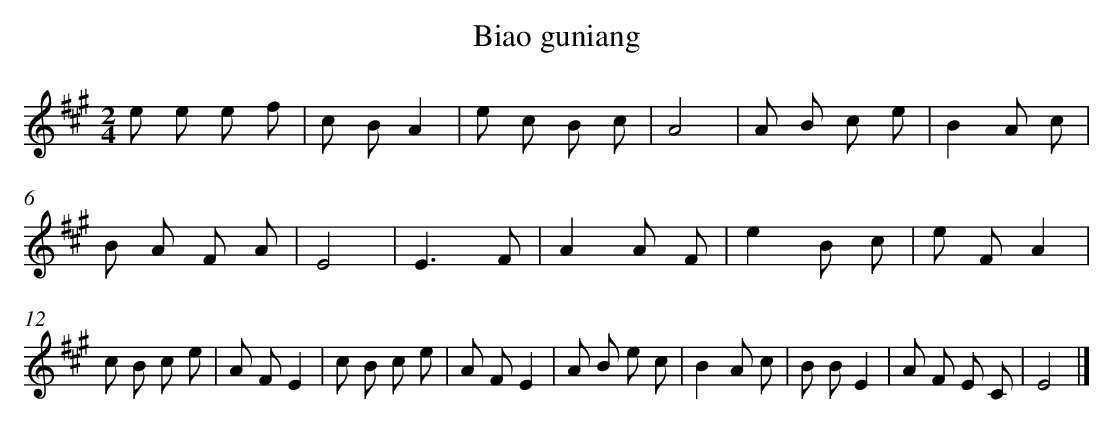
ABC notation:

X:1
T: Biao guniang
L: 1/8
M: 2/4
K: A
e e e f [I:setbarnb 1]|
c BA2 |
e c B c |
A4 |
A B c e |
B2A c |
B A F A |
E4 |
E3F |
A2A F |
e2B c |
e FA2 |
c B c e |
A FE2 |
c B c e |
A FE2 |
A B e c |
B2A c |
B BE2 |
A F E C |
E4 |]
